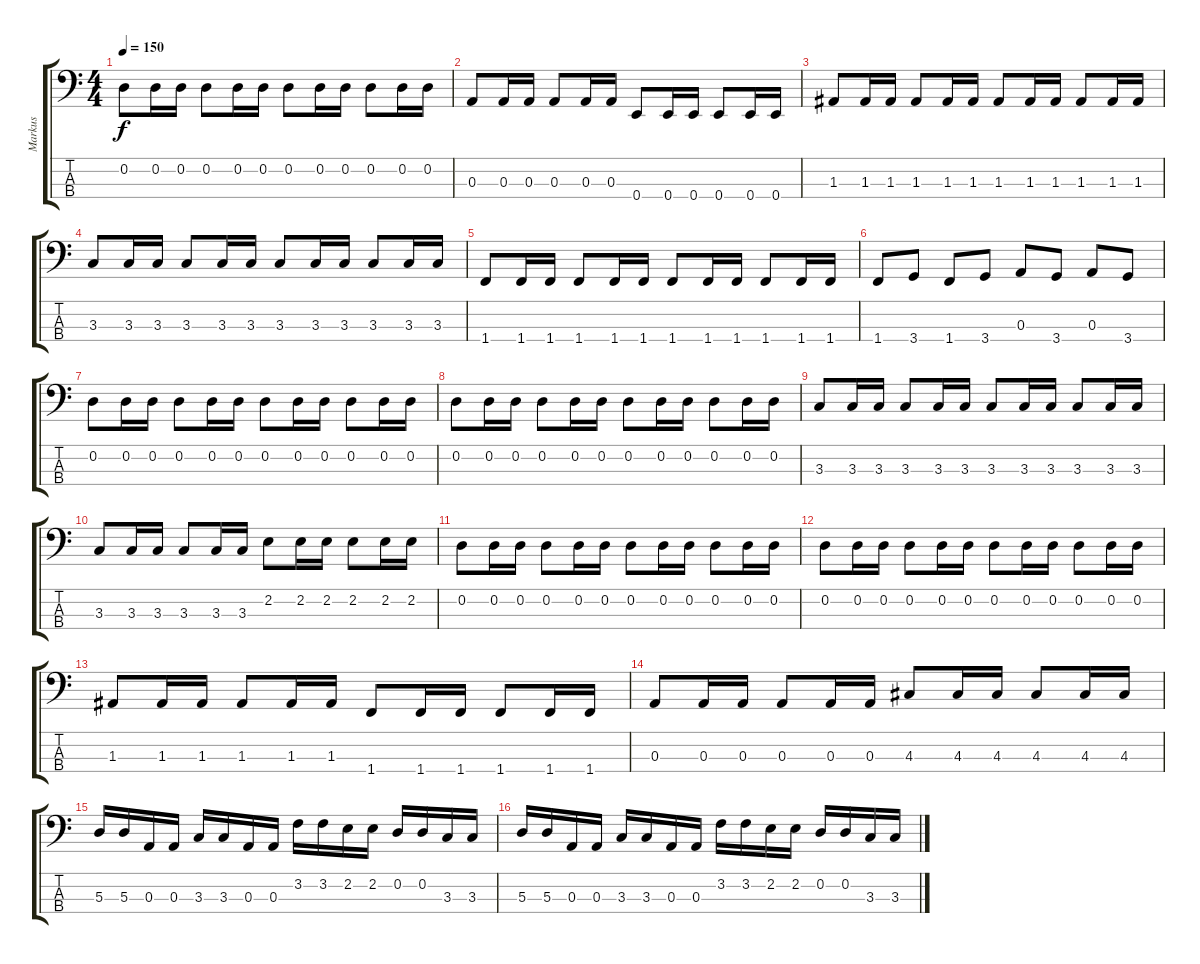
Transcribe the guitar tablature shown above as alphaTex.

\track ("Markus" "Markus") {instrument electricbassfinger}
\staff {score tabs}
\tuning (G2 D2 A1 E1) {hide}
\ts (4 4)
\tempo 150
\clef f4
\ks c
0.2.8{dy f} 0.2.16 0.2.16 0.2.8 0.2.16 0.2.16 0.2.8 0.2.16 0.2.16 0.2.8 0.2.16 0.2.16 |
0.3.8 0.3.16 0.3.16 0.3.8 0.3.16 0.3.16 0.4.8 0.4.16 0.4.16 0.4.8 0.4.16 0.4.16 |
1.3.8 1.3.16 1.3.16 1.3.8 1.3.16 1.3.16 1.3.8 1.3.16 1.3.16 1.3.8 1.3.16 1.3.16 |
3.3.8 3.3.16 3.3.16 3.3.8 3.3.16 3.3.16 3.3.8 3.3.16 3.3.16 3.3.8 3.3.16 3.3.16 |
1.4.8 1.4.16 1.4.16 1.4.8 1.4.16 1.4.16 1.4.8 1.4.16 1.4.16 1.4.8 1.4.16 1.4.16 |
1.4.8 3.4.8 1.4.8 3.4.8 0.3.8 3.4.8 0.3.8 3.4.8 |
0.2.8 0.2.16 0.2.16 0.2.8 0.2.16 0.2.16 0.2.8 0.2.16 0.2.16 0.2.8 0.2.16 0.2.16 |
0.2.8 0.2.16 0.2.16 0.2.8 0.2.16 0.2.16 0.2.8 0.2.16 0.2.16 0.2.8 0.2.16 0.2.16 |
3.3.8 3.3.16 3.3.16 3.3.8 3.3.16 3.3.16 3.3.8 3.3.16 3.3.16 3.3.8 3.3.16 3.3.16 |
3.3.8 3.3.16 3.3.16 3.3.8 3.3.16 3.3.16 2.2.8 2.2.16 2.2.16 2.2.8 2.2.16 2.2.16 |
0.2.8 0.2.16 0.2.16 0.2.8 0.2.16 0.2.16 0.2.8 0.2.16 0.2.16 0.2.8 0.2.16 0.2.16 |
0.2.8 0.2.16 0.2.16 0.2.8 0.2.16 0.2.16 0.2.8 0.2.16 0.2.16 0.2.8 0.2.16 0.2.16 |
1.3.8 1.3.16 1.3.16 1.3.8 1.3.16 1.3.16 1.4.8 1.4.16 1.4.16 1.4.8 1.4.16 1.4.16 |
0.3.8 0.3.16 0.3.16 0.3.8 0.3.16 0.3.16 4.3.8 4.3.16 4.3.16 4.3.8 4.3.16 4.3.16 |
5.3.16 5.3.16 0.3.16 0.3.16 3.3.16 3.3.16 0.3.16 0.3.16 3.2.16 3.2.16 2.2.16 2.2.16 0.2.16 0.2.16 3.3.16 3.3.16 |
5.3.16 5.3.16 0.3.16 0.3.16 3.3.16 3.3.16 0.3.16 0.3.16 3.2.16 3.2.16 2.2.16 2.2.16 0.2.16 0.2.16 3.3.16 3.3.16
